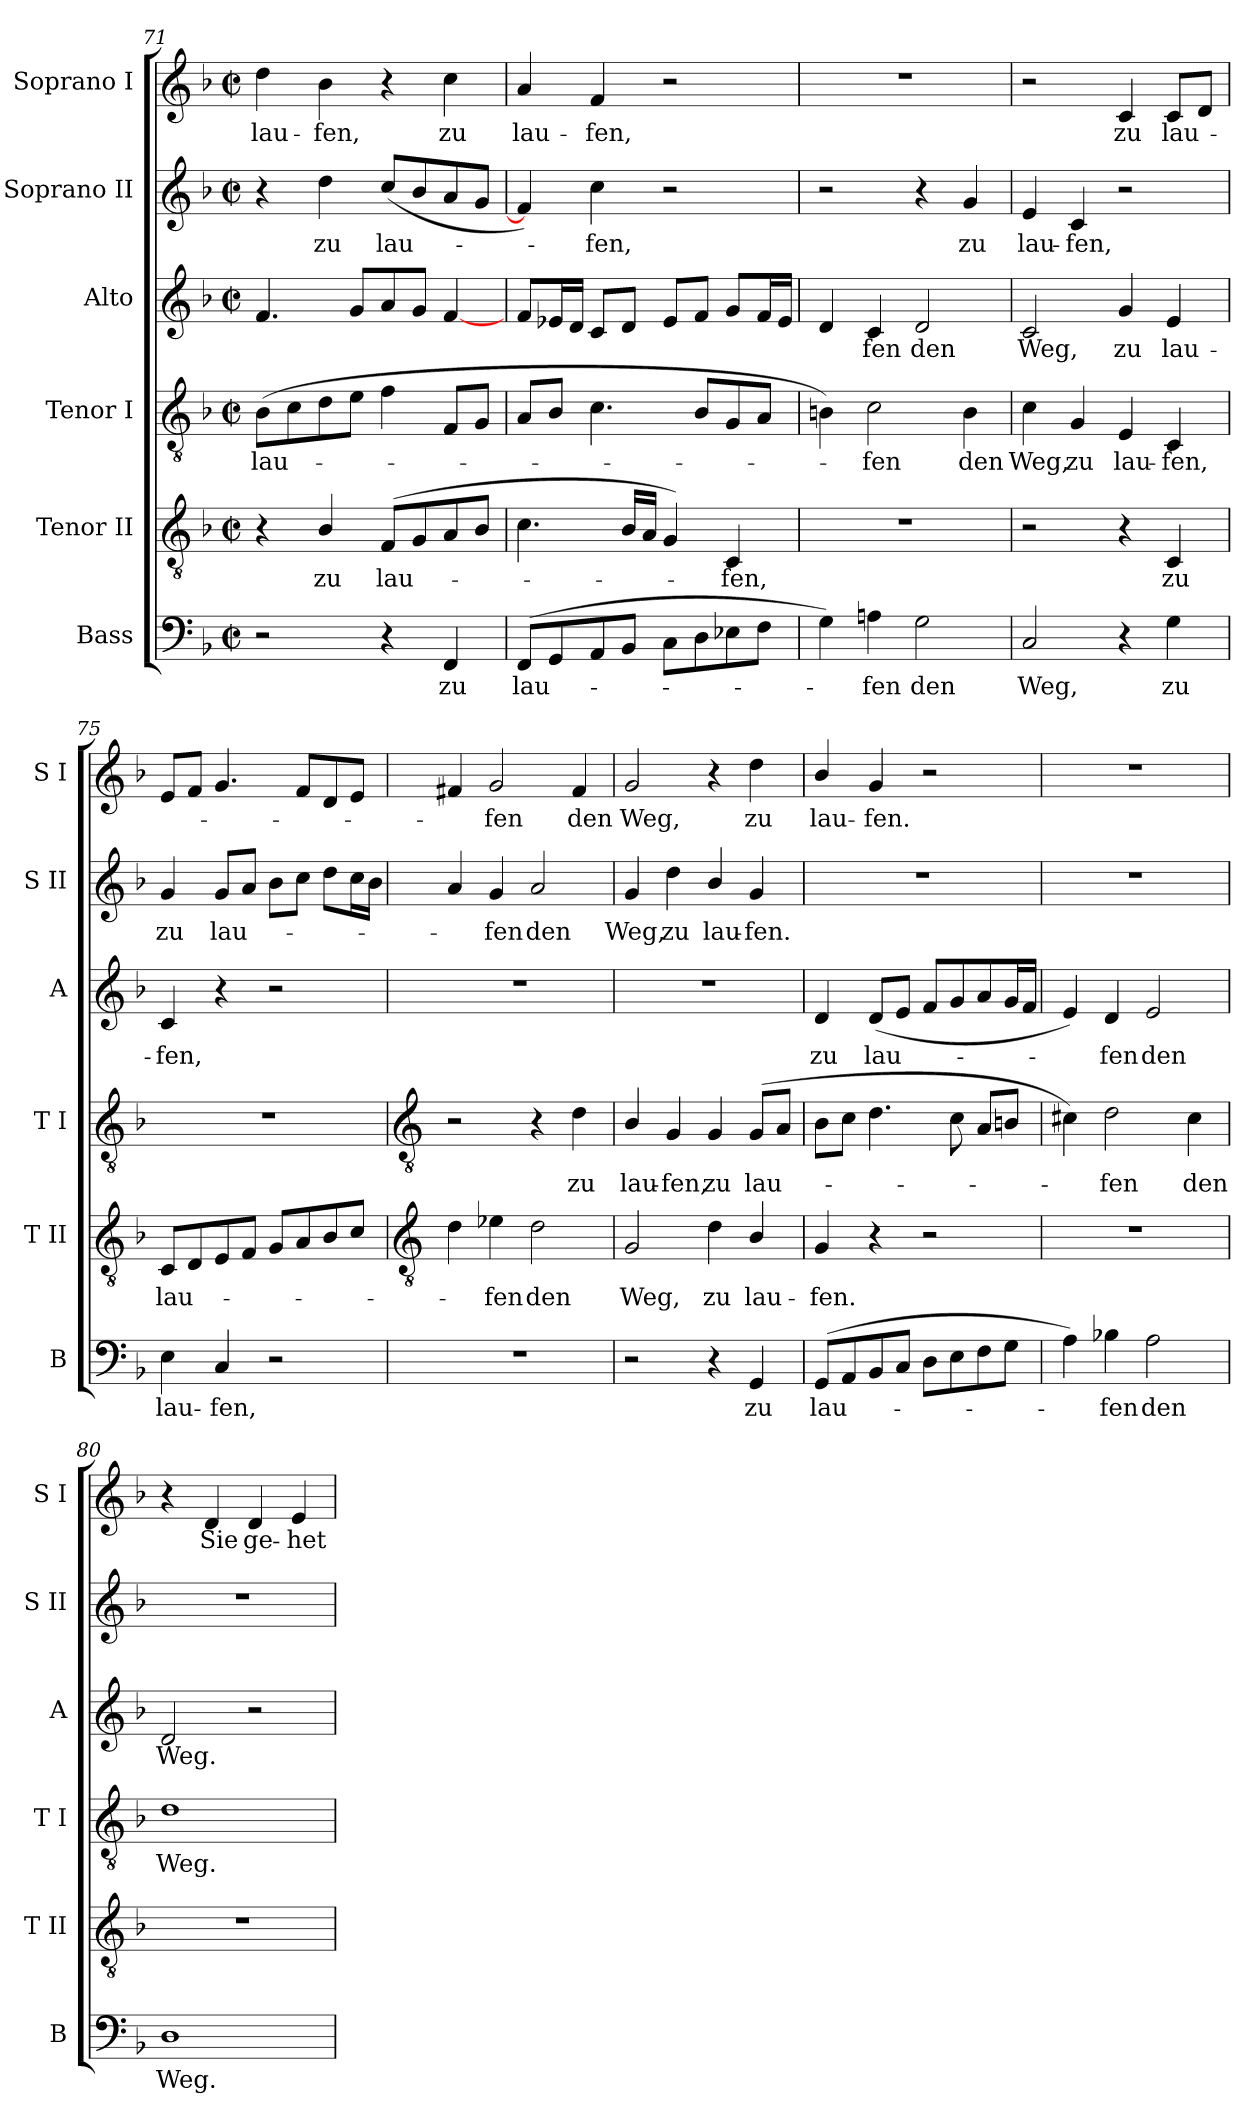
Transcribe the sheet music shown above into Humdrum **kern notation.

**kern	**text	**kern	**text	**kern	**text	**kern	**text	**kern	**text	**kern	**text
*part6	*part6	*part5	*part5	*part4	*part4	*part3	*part3	*part2	*part2	*part1	*part1
*staff6	*staff6	*staff5	*staff5	*staff4	*staff4	*staff3	*staff3	*staff2	*staff2	*staff1	*staff1
*I"Bass	*	*I"Tenor II	*	*I"Tenor I	*	*I"Alto	*	*I"Soprano II	*	*I"Soprano I	*
*I'B	*	*I'T II	*	*I'T I	*	*I'A	*	*I'S II	*	*I'S I	*
!!LO:LB:g=z
*clefF4	*	*clefGv2	*	*clefGv2	*	*clefG2	*	*clefG2	*	*clefG2	*
*k[b-]	*	*k[b-]	*	*k[b-]	*	*k[b-]	*	*k[b-]	*	*k[b-]	*
*F:	*	*F:	*	*F:	*	*F:	*	*F:	*	*F:	*
*M2/2	*	*M2/2	*	*M2/2	*	*M2/2	*	*M2/2	*	*M2/2	*
*met(c|)	*	*met(c|)	*	*met(c|)	*	*met(c|)	*	*met(c|)	*	*met(c|)	*
=71	=71	=71	=71	=71	=71	=71	=71	=71	=71	=71	=71
!	!	!	!	!	!LO:LY:b	!	!	!	!	!	!LO:LY:b
2r	.	4r	.	(>8B-L	lau-	4.f	.	4r	.	4dd	lau-
.	.	.	.	8c	.	.	.	.	.	.	.
!	!	!	!LO:LY:b	!	!	!	!	!	!LO:LY:b	!	!LO:LY:b
.	.	4B-/	zu	8d	.	.	.	4dd	zu	4b-	-fen,
.	.	.	.	8eJ	.	8gL	.	.	.	.	.
!	!	!	!LO:LY:b	!	!	!	!	!	!LO:LY:b	!	!
4r	.	(<8FL	lau-	4f	.	8a	.	(<8ccL	lau-	4r	.
.	.	8G	.	.	.	8gJ	.	8b-	.	.	.
!	!LO:LY:b	!	!	!	!	!	!	!	!	!	!LO:LY:b
4FF	zu	8A	.	8FL	.	[4f	.	8a	.	4cc	zu
.	.	8B-J	.	8GJ	.	.	.	8gJ	.	.	.
=72	=72	=72	=72	=72	=72	=72	=72	=72	=72	=72	=72
!	!LO:LY:b	!	!	!	!	!	!	!	!	!	!LO:LY:b
(<8FFL	lau-	4.c	.	8AL	.	8fL	.	4f])	.	4a	lau-
8GG	.	.	.	8B-J	.	16e-XL	.	.	.	.	.
.	.	.	.	.	.	16dJJ	.	.	.	.	.
!	!	!	!	!	!	!	!	!	!LO:LY:b	!	!LO:LY:b
8AA	.	.	.	4.c	.	8cL	.	4cc	fen,	4f	-fen,
8BB-J	.	16B-LL	.	.	.	8dJ	.	.	.	.	.
.	.	16AJJ	.	.	.	.	.	.	.	.	.
8CL	.	4G)	.	.	.	8e-L	.	2r	.	2r	.
8D	.	.	.	8B-L	.	8fJ	.	.	.	.	.
!	!	!	!LO:LY:b	!	!	!	!	!	!	!	!
8E-X	.	4C	fen,	8G	.	8gL	.	.	.	.	.
8FJ	.	.	.	8AJ	.	16fL	.	.	.	.	.
.	.	.	.	.	.	16e-JJ	.	.	.	.	.
=73	=73	=73	=73	=73	=73	=73	=73	=73	=73	=73	=73
4G)	.	1r	.	4Bn)	.	4d	.	2r	.	1r	.
!	!LO:LY:b	!	!	!	!LO:LY:b	!	!LO:LY:b	!	!	!	!
4An	fen	.	.	2c	fen	4c	fen	.	.	.	.
!	!LO:LY:b	!	!	!	!	!	!LO:LY:b	!	!	!	!
2G	den	.	.	.	.	2d	den	4r	.	.	.
!	!	!	!	!	!LO:LY:b	!	!	!	!LO:LY:b	!	!
.	.	.	.	4B	den	.	.	4g	zu	.	.
=74	=74	=74	=74	=74	=74	=74	=74	=74	=74	=74	=74
!	!LO:LY:b	!	!	!	!LO:LY:b	!	!LO:LY:b	!	!LO:LY:b	!	!
2C	Weg,	2r	.	4c	Weg,	2c	Weg,	4e	lau-	2r	.
!	!	!	!	!	!LO:LY:b	!	!	!	!LO:LY:b	!	!
.	.	.	.	4G	zu	.	.	4c	-fen,	.	.
!	!	!	!	!	!LO:LY:b	!	!LO:LY:b	!	!	!	!LO:LY:b
4r	.	4r	.	4E	lau-	4g	zu	2r	.	4c	zu
!	!LO:LY:b	!	!LO:LY:b	!	!LO:LY:b	!	!LO:LY:b	!	!	!	!LO:LY:b
4G	zu	4C	zu	4C	-fen,	4e	lau-	.	.	8cL	lau-
.	.	.	.	.	.	.	.	.	.	8dJ	.
=75	=75	=75	=75	=75	=75	=75	=75	=75	=75	=75	=75
!	!LO:LY:b	!	!LO:LY:b	!	!	!	!LO:LY:b	!	!LO:LY:b	!	!
4E	lau-	8CL	lau-	1r	.	4c	-fen,	4g	zu	8eL	.
.	.	8D	.	.	.	.	.	.	.	8fJ	.
!	!LO:LY:b	!	!	!	!	!	!	!	!LO:LY:b	!	!
4C	-fen,	8E	.	.	.	4r	.	8gL	lau-	4.g	.
.	.	8FJ	.	.	.	.	.	8aJ	.	.	.
2r	.	8GL	.	.	.	2r	.	8b-L	.	.	.
.	.	8A	.	.	.	.	.	8ccJ	.	8fL	.
.	.	8B-	.	.	.	.	.	8ddL	.	8d	.
.	.	8cJ	.	.	.	.	.	16ccL	.	8eJ	.
.	.	.	.	.	.	.	.	16b-JJ	.	.	.
!!LO:LB:g=z
=76	=76	=76	=76	=76	=76	=76	=76	=76	=76	=76	=76
*	*	*clefGv2	*	*clefGv2	*	*	*	*	*	*	*
1r	.	4d	.	2r	.	1r	.	4a	.	4f#X	.
!	!	!	!LO:LY:b	!	!	!	!	!	!LO:LY:b	!	!LO:LY:b
.	.	4e-X	fen	.	.	.	.	4g	fen	2g	fen
!	!	!	!LO:LY:b	!	!	!	!	!	!LO:LY:b	!	!
.	.	2d	den	4r	.	.	.	2a	den	.	.
!	!	!	!	!	!LO:LY:b	!	!	!	!	!	!LO:LY:b
.	.	.	.	4d	zu	.	.	.	.	4f#	den
=77	=77	=77	=77	=77	=77	=77	=77	=77	=77	=77	=77
!	!	!	!LO:LY:b	!	!LO:LY:b	!	!	!	!LO:LY:b	!	!LO:LY:b
2r	.	2G	Weg,	4B-/	lau-	1r	.	4g	Weg,	2g	Weg,
!	!	!	!	!	!LO:LY:b	!	!	!	!LO:LY:b	!	!
.	.	.	.	4G	-fen,	.	.	4dd	zu	.	.
!	!	!	!LO:LY:b	!	!LO:LY:b	!	!	!	!LO:LY:b	!	!
4r	.	4d	zu	4G	zu	.	.	4b-/	lau-	4r	.
!	!LO:LY:b	!	!LO:LY:b	!	!LO:LY:b	!	!	!	!LO:LY:b	!	!LO:LY:b
4GG	zu	4B-/	lau-	(<8GL	lau-	.	.	4g	-fen.	4dd	zu
.	.	.	.	8AJ	.	.	.	.	.	.	.
=78	=78	=78	=78	=78	=78	=78	=78	=78	=78	=78	=78
!	!LO:LY:b	!	!LO:LY:b	!	!	!	!LO:LY:b	!	!	!	!LO:LY:b
(<8GGL	lau-	4G	-fen.	8B-L	.	4d	zu	1r	.	4b-/	lau-
8AA	.	.	.	8cJ	.	.	.	.	.	.	.
!	!	!	!	!	!	!	!LO:LY:b	!	!	!	!LO:LY:b
8BB-	.	4r	.	4.d	.	(<8dL	lau-	.	.	4g	-fen.
8CJ	.	.	.	.	.	8eJ	.	.	.	.	.
8DL	.	2r	.	.	.	8fL	.	.	.	2r	.
8E	.	.	.	8c	.	8g	.	.	.	.	.
8F	.	.	.	8AL	.	8a	.	.	.	.	.
8GJ	.	.	.	8BnJ	.	16gL	.	.	.	.	.
.	.	.	.	.	.	16fJJ	.	.	.	.	.
=79	=79	=79	=79	=79	=79	=79	=79	=79	=79	=79	=79
4A)	.	1r	.	4c#X)	.	4e)	.	1r	.	1r	.
!	!LO:LY:b	!	!	!	!LO:LY:b	!	!LO:LY:b	!	!	!	!
4B-X	fen	.	.	2d	-fen	4d	fen	.	.	.	.
!	!LO:LY:b	!	!	!	!	!	!LO:LY:b	!	!	!	!
2A	den	.	.	.	.	2e	den	.	.	.	.
!	!	!	!	!	!LO:LY:b	!	!	!	!	!	!
.	.	.	.	4c#	den	.	.	.	.	.	.
=80	=80	=80	=80	=80	=80	=80	=80	=80	=80	=80	=80
!	!LO:LY:b	!	!	!	!LO:LY:b	!	!LO:LY:b	!	!	!	!
1D	Weg.	1r	.	1d	Weg.	2d	Weg.	1r	.	4r	.
!	!	!	!	!	!	!	!	!	!	!	!LO:LY:b
.	.	.	.	.	.	.	.	.	.	4d	Sie
!	!	!	!	!	!	!	!	!	!	!	!LO:LY:b
.	.	.	.	.	.	2r	.	.	.	4d	ge-
!	!	!	!	!	!	!	!	!	!	!	!LO:LY:b
.	.	.	.	.	.	.	.	.	.	4e	-het
=	=	=	=	=	=	=	=	=	=	=	=
*-	*-	*-	*-	*-	*-	*-	*-	*-	*-	*-	*-
